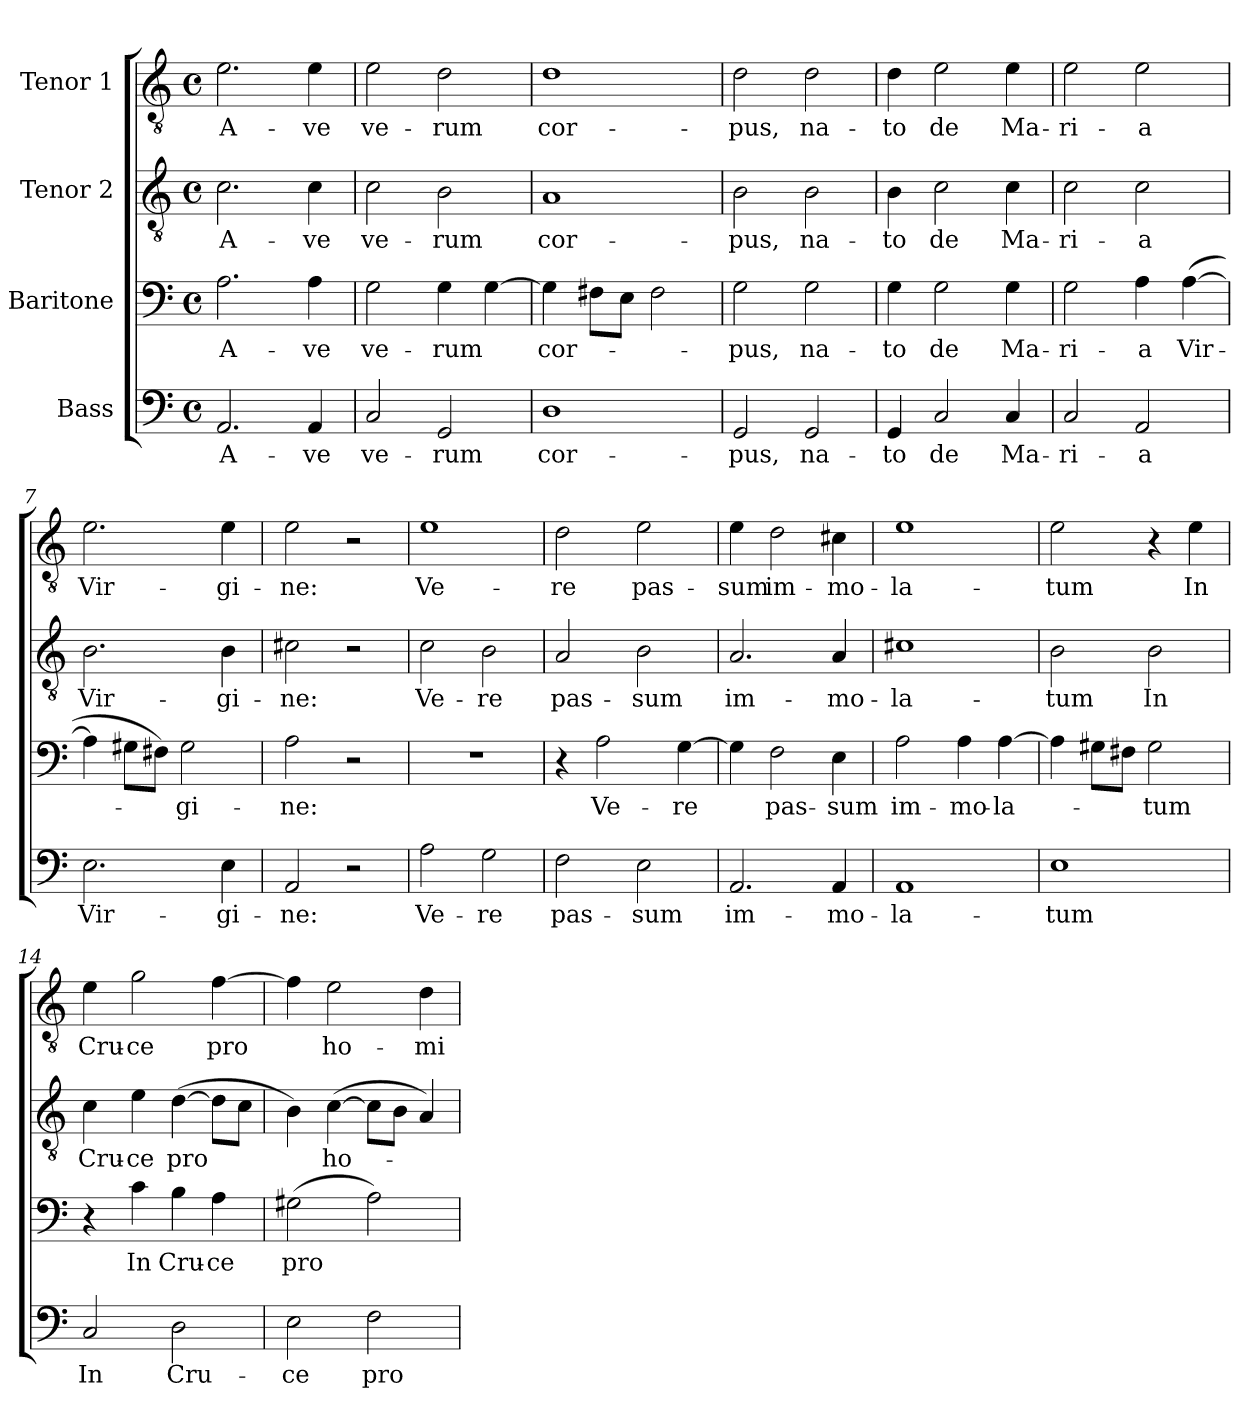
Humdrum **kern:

**kern	**text	**kern	**text	**kern	**text	**kern	**text
*part4	*part4	*part3	*part3	*part2	*part2	*part1	*part1
*staff4	*staff4	*staff3	*staff3	*staff2	*staff2	*staff1	*staff1
*I"Bass	*	*I"Baritone	*	*I"Tenor 2	*	*I"Tenor 1	*
*clefF4	*	*clefF4	*	*clefGv2	*	*clefGv2	*
*k[]	*	*k[]	*	*k[]	*	*k[]	*
*C:	*	*C:	*	*C:	*	*C:	*
*M4/4	*	*M4/4	*	*M4/4	*	*M4/4	*
*met(c)	*	*met(c)	*	*met(c)	*	*met(c)	*
=1	=1	=1	=1	=1	=1	=1	=1
2.AA/	A-	2.A\	A-	2.c\	A-	2.e\	A-
4AA/	-ve	4A\	-ve	4c\	-ve	4e\	-ve
=2	=2	=2	=2	=2	=2	=2	=2
2C/	ve-	2G\	ve-	2c\	ve-	2e\	ve-
2GG/	-rum	4G\	-rum	2B\	-rum	2d\	-rum
.	.	[4G\	.	.	.	.	.
=3	=3	=3	=3	=3	=3	=3	=3
1D	cor-	4G\]	cor-	1A	cor-	1d	cor-
.	.	8F#X\L	.	.	.	.	.
.	.	8E\J	.	.	.	.	.
.	.	2F#\	.	.	.	.	.
=4	=4	=4	=4	=4	=4	=4	=4
2GG/	-pus,	2G\	-pus,	2B\	-pus,	2d\	-pus,
2GG/	na-	2G\	na-	2B\	na-	2d\	na-
=5	=5	=5	=5	=5	=5	=5	=5
4GG/	-to	4G\	-to	4B\	-to	4d\	-to
2C/	de	2G\	de	2c\	de	2e\	de
4C/	Ma-	4G\	Ma-	4c\	Ma-	4e\	Ma-
!!LO:LB:g=z
=6	=6	=6	=6	=6	=6	=6	=6
2C/	-ri-	2G\	-ri-	2c\	-ri-	2e\	-ri-
2AA/	-a	4A\	-a	2c\	-a	2e\	-a
.	.	([4A\	Vir-	.	.	.	.
=7	=7	=7	=7	=7	=7	=7	=7
2.E\	Vir-	4A\]	.	2.B\	Vir-	2.e\	Vir-
.	.	8G#X\L	.	.	.	.	.
.	.	8F#X\J)	.	.	.	.	.
.	.	2G#\	-gi-	.	.	.	.
4E\	-gi-	.	.	4B\	-gi-	4e\	-gi-
=8	=8	=8	=8	=8	=8	=8	=8
2AA/	-ne:	2A\	-ne:	2c#X\	-ne:	2e\	-ne:
2r	.	2r	.	2r	.	2r	.
=9	=9	=9	=9	=9	=9	=9	=9
2A\	Ve-	1r	.	2c\	Ve-	1e	Ve-
2G\	-re	.	.	2B\	-re	.	.
=10	=10	=10	=10	=10	=10	=10	=10
2F\	-pas-	4r	.	2A/	pas-	2d\	-re
.	.	2A\	Ve-	.	.	.	.
2E\	-sum	.	.	2B\	-sum	2e\	pas-
.	.	[4G\	-re	.	.	.	.
!!LO:PB:g=z
=11	=11	=11	=11	=11	=11	=11	=11
2.AA/	im-	4G\]	.	2.A/	im-	4e\	-sum
.	.	2F\	pas-	.	.	2d\	im-
4AA/	-mo-	4E\	-sum	4A/	-mo-	4c#X\	-mo-
=12	=12	=12	=12	=12	=12	=12	=12
1AA	-la-	2A\	im-	1c#X	-la-	1e	-la-
.	.	4A\	-mo-	.	.	.	.
.	.	[4A\	-la-	.	.	.	.
=13	=13	=13	=13	=13	=13	=13	=13
1E	-tum	4A\]	.	2B\	-tum	2e\	-tum
.	.	8G#X\L	.	.	.	.	.
.	.	8F#X\J	.	.	.	.	.
.	.	2G#\	-tum	2B\	In	4r	.
.	.	.	.	.	.	4e\	In
=14	=14	=14	=14	=14	=14	=14	=14
2C/	In	4r	.	4c\	Cru-	4e\	Cru-
.	.	4c\	In	4e\	-ce	2g\	-ce
2D\	Cru-	4B\	Cru-	([4d\	pro	.	.
.	.	4A\	-ce	8d\L]	.	[4f\	pro
.	.	.	.	8c\J	.	.	.
=15	=15	=15	=15	=15	=15	=15	=15
2E\	-ce	(2G#X\	pro	4B\)	.	4f\]	.
.	.	.	.	([4c\	ho-	2e\	ho-
2F\	pro	2A\)	.	8c\L]	.	.	.
.	.	.	.	8B\J	.	.	.
.	.	.	.	4A/)	.	4d\	-mi-
=	=	=	=	=	=	=	=
*-	*-	*-	*-	*-	*-	*-	*-
